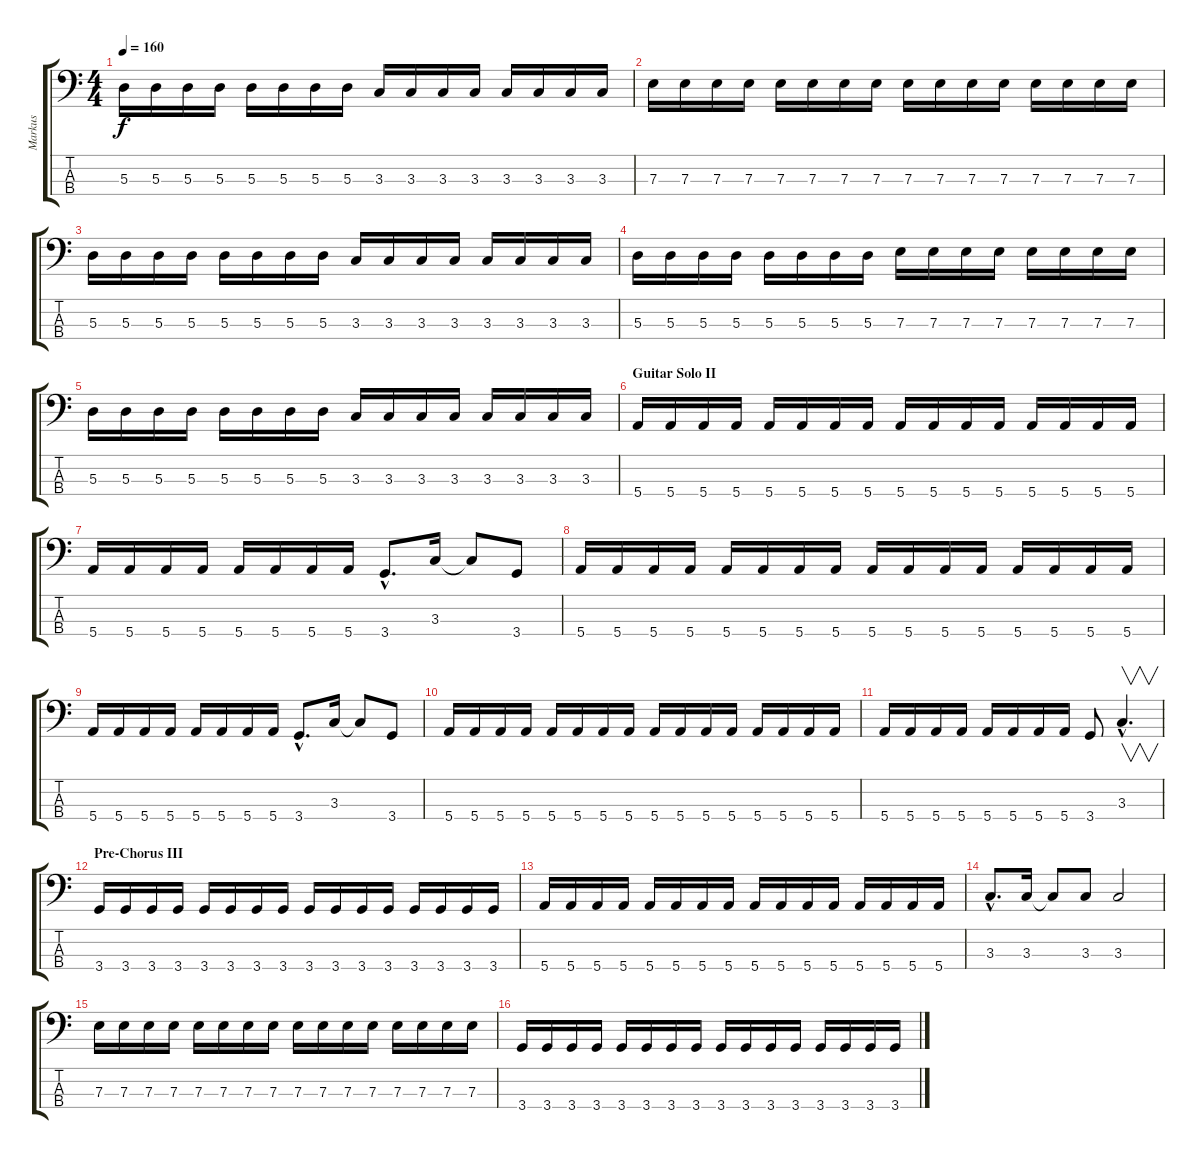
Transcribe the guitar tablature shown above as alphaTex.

\track ("Markus" "Markus") {instrument electricbassfinger}
\staff {score tabs}
\tuning (G2 D2 A1 E1) {hide}
\ts (4 4)
\tempo 160
\clef f4
\ks c
5.3.16{dy f} 5.3.16 5.3.16 5.3.16 5.3.16 5.3.16 5.3.16 5.3.16 3.3.16 3.3.16 3.3.16 3.3.16 3.3.16 3.3.16 3.3.16 3.3.16 |
7.3.16 7.3.16 7.3.16 7.3.16 7.3.16 7.3.16 7.3.16 7.3.16 7.3.16 7.3.16 7.3.16 7.3.16 7.3.16 7.3.16 7.3.16 7.3.16 |
5.3.16 5.3.16 5.3.16 5.3.16 5.3.16 5.3.16 5.3.16 5.3.16 3.3.16 3.3.16 3.3.16 3.3.16 3.3.16 3.3.16 3.3.16 3.3.16 |
5.3.16 5.3.16 5.3.16 5.3.16 5.3.16 5.3.16 5.3.16 5.3.16 7.3.16 7.3.16 7.3.16 7.3.16 7.3.16 7.3.16 7.3.16 7.3.16 |
5.3.16 5.3.16 5.3.16 5.3.16 5.3.16 5.3.16 5.3.16 5.3.16 3.3.16 3.3.16 3.3.16 3.3.16 3.3.16 3.3.16 3.3.16 3.3.16 |
\section ("" "Guitar Solo II")
5.4.16 5.4.16 5.4.16 5.4.16 5.4.16 5.4.16 5.4.16 5.4.16 5.4.16 5.4.16 5.4.16 5.4.16 5.4.16 5.4.16 5.4.16 5.4.16 |
5.4.16 5.4.16 5.4.16 5.4.16 5.4.16 5.4.16 5.4.16 5.4.16 3.4{hac}.8{d} 3.3.16 3.3{t}.8 3.4.8 |
5.4.16 5.4.16 5.4.16 5.4.16 5.4.16 5.4.16 5.4.16 5.4.16 5.4.16 5.4.16 5.4.16 5.4.16 5.4.16 5.4.16 5.4.16 5.4.16 |
5.4.16 5.4.16 5.4.16 5.4.16 5.4.16 5.4.16 5.4.16 5.4.16 3.4{hac}.8{d} 3.3.16 3.3{t}.8 3.4.8 |
5.4.16 5.4.16 5.4.16 5.4.16 5.4.16 5.4.16 5.4.16 5.4.16 5.4.16 5.4.16 5.4.16 5.4.16 5.4.16 5.4.16 5.4.16 5.4.16 |
5.4.16 5.4.16 5.4.16 5.4.16 5.4.16 5.4.16 5.4.16 5.4.16 3.4.8 3.3{hac}.4{v d} |
\section ("" "Pre-Chorus III")
3.4.16 3.4.16 3.4.16 3.4.16 3.4.16 3.4.16 3.4.16 3.4.16 3.4.16 3.4.16 3.4.16 3.4.16 3.4.16 3.4.16 3.4.16 3.4.16 |
5.4.16 5.4.16 5.4.16 5.4.16 5.4.16 5.4.16 5.4.16 5.4.16 5.4.16 5.4.16 5.4.16 5.4.16 5.4.16 5.4.16 5.4.16 5.4.16 |
3.3{hac}.8{d} 3.3.16 3.3{t}.8 3.3.8 3.3.2 |
7.3.16 7.3.16 7.3.16 7.3.16 7.3.16 7.3.16 7.3.16 7.3.16 7.3.16 7.3.16 7.3.16 7.3.16 7.3.16 7.3.16 7.3.16 7.3.16 |
3.4.16 3.4.16 3.4.16 3.4.16 3.4.16 3.4.16 3.4.16 3.4.16 3.4.16 3.4.16 3.4.16 3.4.16 3.4.16 3.4.16 3.4.16 3.4.16
